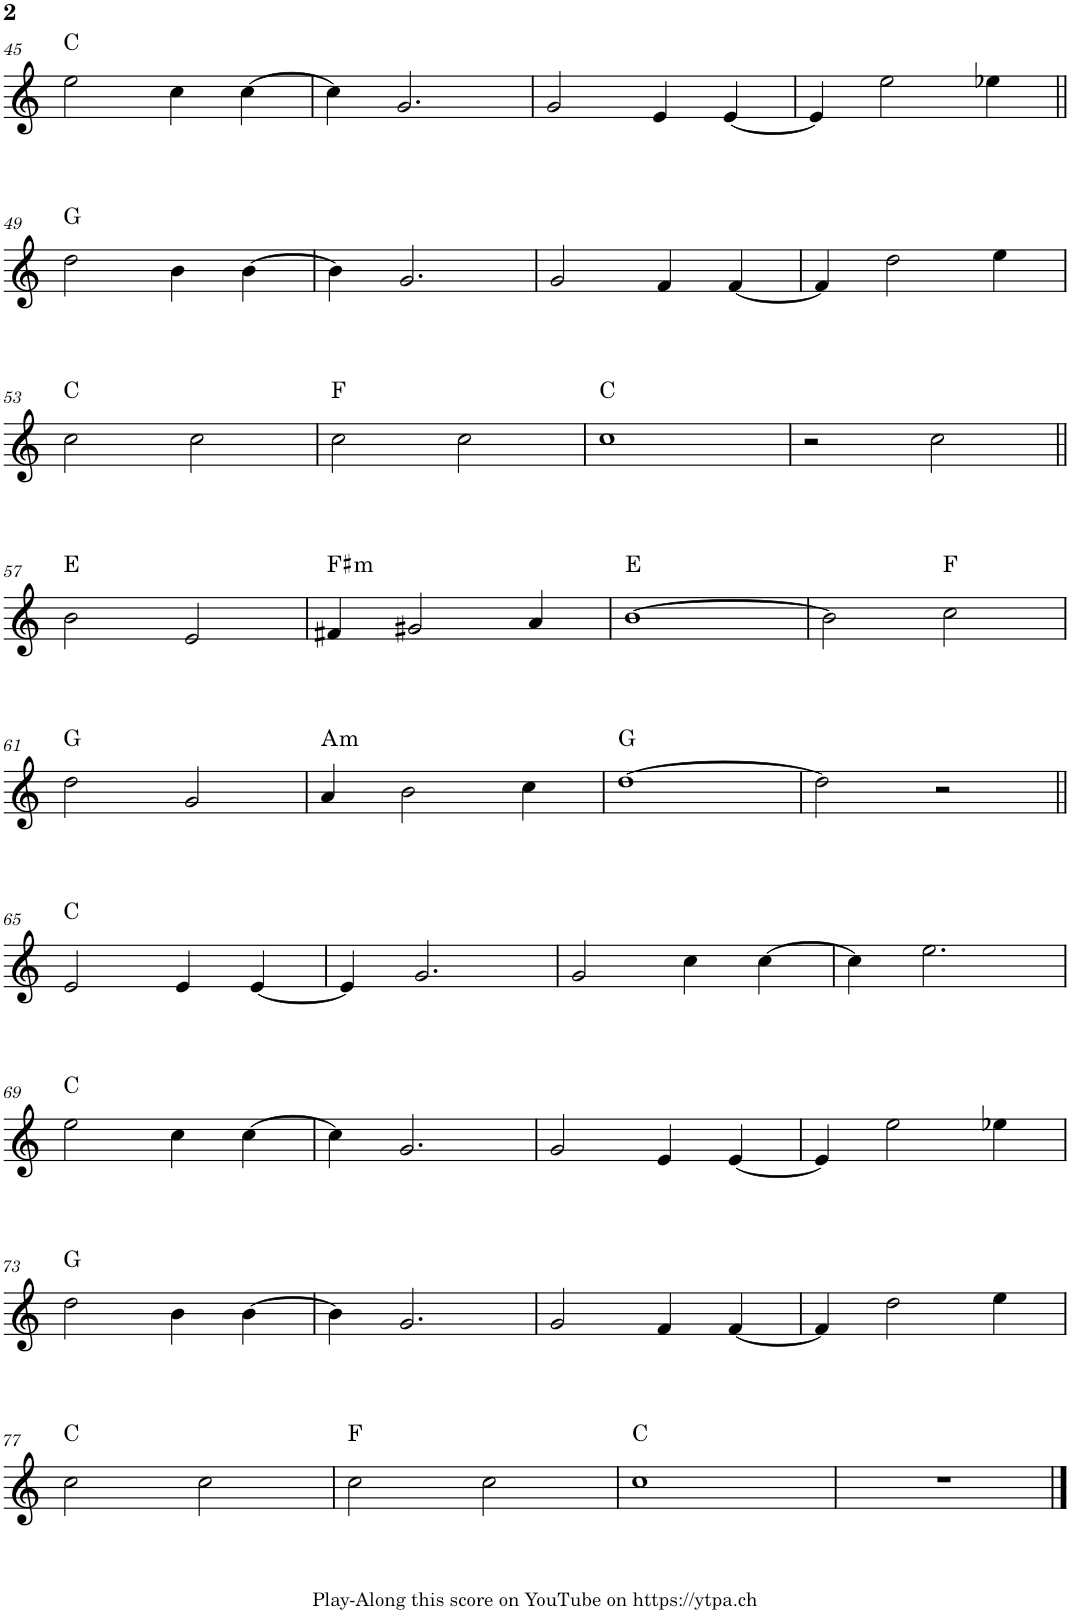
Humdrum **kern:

**kern	**harte
*part1	*part1
*staff1	*
*I"Piano	*
*I'Pno.	*
!!LO:PB:g=z
*clefG2	*
*k[]	*
*M2/2	*
*met(c|)	*
=45	=45
2ee\	C:maj
4cc\	.
[4cc\	.
=46	=46
4cc\]	.
2.g/	.
=47	=47
2g/	.
4e/	.
[4e/	.
=48	=48
4e/]	.
2ee\	.
4ee-X\	.
!!LO:LB:g=z
=49||	=49||
2dd\	G:maj
4b\	.
[4b\	.
=50	=50
4b\]	.
2.g/	.
=51	=51
2g/	.
4f/	.
[4f/	.
=52	=52
4f/]	.
2dd\	.
4ee\	.
!!LO:LB:g=z
=53	=53
2cc\	C:maj
2cc\	.
=54	=54
2cc\	F:maj
2cc\	.
=55	=55
1cc	C:maj
=56	=56
2r	.
2cc\	.
!!LO:LB:g=z
=57||	=57||
2b\	E:maj
2e/	.
=58	=58
!	!LO:H:kt=m
4f#X/	F#:min
2g#X/	.
4a/	.
=59	=59
[1b	E:maj
=60	=60
2b\]	.
2cc\	F:maj
!!LO:LB:g=z
=61	=61
2dd\	G:maj
2g/	.
=62	=62
!	!LO:H:kt=m
4a/	A:min
2b\	.
4cc\	.
=63	=63
[1dd	G:maj
=64	=64
2dd\]	.
2r	.
!!LO:LB:g=z
=65||	=65||
2e/	C:maj
4e/	.
[4e/	.
=66	=66
4e/]	.
2.g/	.
=67	=67
2g/	.
4cc\	.
[4cc\	.
=68	=68
4cc\]	.
2.ee\	.
!!LO:LB:g=z
=69	=69
2ee\	C:maj
4cc\	.
[4cc\	.
=70	=70
4cc\]	.
2.g/	.
=71	=71
2g/	.
4e/	.
[4e/	.
=72	=72
4e/]	.
2ee\	.
4ee-X\	.
!!LO:LB:g=z
=73	=73
2dd\	G:maj
4b\	.
[4b\	.
=74	=74
4b\]	.
2.g/	.
=75	=75
2g/	.
4f/	.
[4f/	.
=76	=76
4f/]	.
2dd\	.
4ee\	.
!!LO:LB:g=z
=77	=77
2cc\	C:maj
2cc\	.
=78	=78
2cc\	F:maj
2cc\	.
=79	=79
1cc	C:maj
=80	=80
1r	.
==	==
*-	*-
